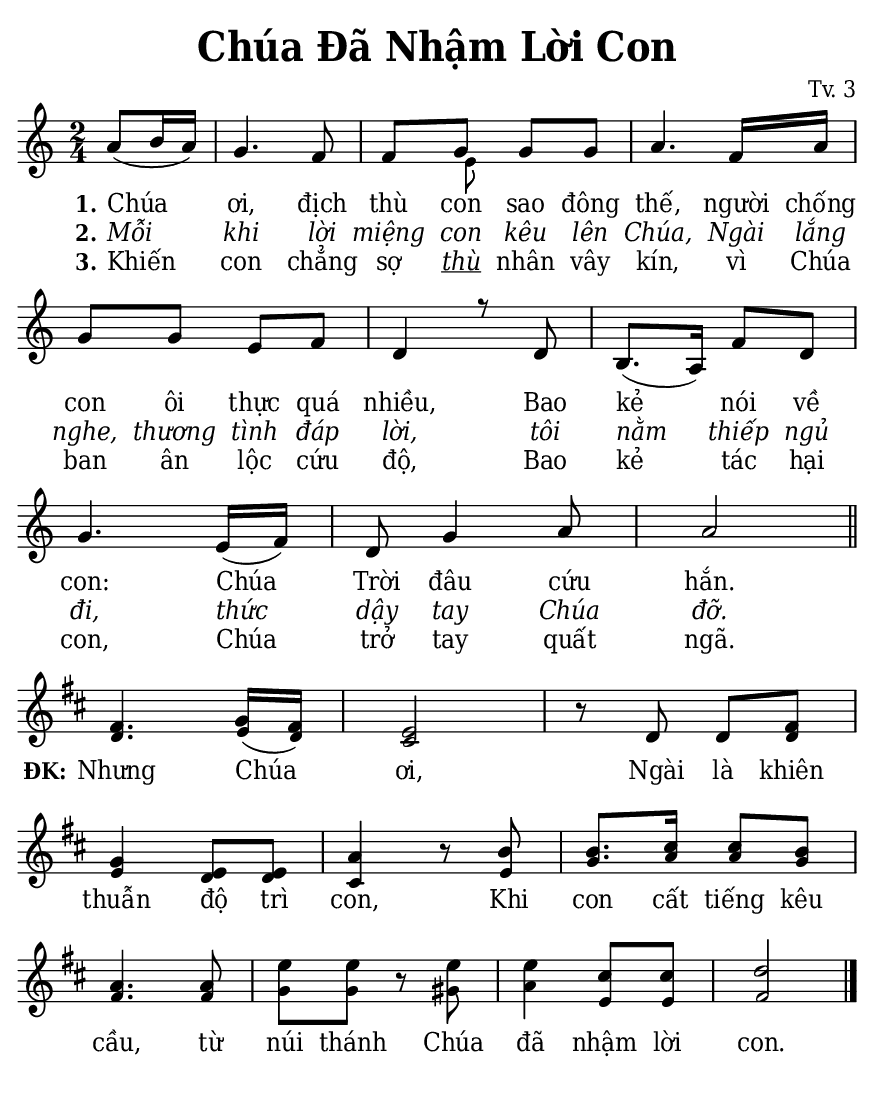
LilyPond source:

% Cài đặt chung\
\version "2.22.1"
\include "english.ly"

\header {
  title = \markup { \fontsize #1 "Chúa Đã Nhậm Lời Con" }
  composer = "Tv. 3"
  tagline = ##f
}

% Nhạc phiên khúc
nhacPhienKhucSop = \relative c'' {
  \partial 4 a8 _(b16 a) |
  g4. f8 |
  f
  <<
    {
      \voiceOne
      g
    }
    \new Voice = "splitpart" {
      \voiceTwo
      \once \override NoteColumn.force-hshift = #1
      \once \tiny e
    }
  >>
  g g |
  a4. f16 a |
  g8 g e f |
  d4 r8 d |
  b8. _(a16) f'8 d |
  g4. e16 _(f) |
  d8 g4 a8 |
  a2 \bar "||" \break
  
  \set Staff.explicitKeySignatureVisibility = #end-of-line-invisible
  \key d \major
  fs4. g16 (fs) |
  e2 |
  r8 d d fs |
  g4 e8 e |
  a4 r8 b |
  b8. cs16 cs8 b |
  a4. a8 |
  e' e r e |
  e4 cs8 cs |
  d2 \bar "|."
}

nhacPhienKhucAlto = \relative c' {
  r4
  R2*9
  
  \set Staff.explicitKeySignatureVisibility = #end-of-line-invisible
  \key d \major
  d4. e16 (d) |
  cs2 |
  r8 d d d |
  e4 d8 d |
  cs4 r8 e |
  g8. a16 a8 g |
  fs4. fs8 |
  g g r gs |
  a4 e8 e |
  fs2
}

% Lời phiên khúc
loiPhienKhucSop = \lyrics {
  <<
    {
      \set stanza = "1."
      Chúa ơi, địch thù con sao đông thế,
      người chống con ôi thực quá nhiều,
      Bao kẻ nói về con:
      Chúa Trời đâu cứu hắn.
    }
    \new Lyrics {
	    \set associatedVoice = "beSop"
	    \set stanza = "2."
      \override Lyrics.LyricText.font-shape = #'italic
	    Mỗi khi lời miệng con kêu lên Chúa,
	    Ngài lắng nghe, thương tình đáp lời,
	    tôi nằm thiếp ngủ đi,
	    thức dậy tay Chúa đỡ.
    }
    \new Lyrics {
	    \set associatedVoice = "beSop"
	    \set stanza = "3."
	    Khiến con chẳng sợ
	    \markup { \underline \italic "thù" }
	    nhân vây kín,
	    vì Chúa ban ân lộc cứu độ,
	    Bao kẻ tác hại con,
	    Chúa trở tay quất ngã.
    }
  >>
  \set stanza = "ĐK:"
  Nhưng Chúa ơi,
  Ngài là khiên thuẫn độ trì con,
  Khi con cất tiếng kêu cầu,
  từ núi thánh Chúa đã nhậm lời con.
}

% Dàn trang
\paper {
  #(set-paper-size "a5")
  top-margin = 3\mm
  bottom-margin = 3\mm
  left-margin = 3\mm
  right-margin = 3\mm
  indent = #0
  #(define fonts
	 (make-pango-font-tree "Deja Vu Serif Condensed"
	 		       "Deja Vu Serif Condensed"
			       "Deja Vu Serif Condensed"
			       (/ 20 20)))
  print-page-number = ##f
  system-system-spacing = #'((basic-distance . 0.1) (padding . 2.5))
}

TongNhip = {
  \key c \major \time 2/4
  \set Timing.beamExceptions = #'()
  \set Timing.baseMoment = #(ly:make-moment 1/4)
}

% Đổi kích thước nốt cho bè phụ
notBePhu =
#(define-music-function (font-size music) (number? ly:music?)
   (for-some-music
     (lambda (m)
       (if (music-is-of-type? m 'rhythmic-event)
           (begin
             (set! (ly:music-property m 'tweaks)
                   (cons `(font-size . ,font-size)
                         (ly:music-property m 'tweaks)))
             #t)
           #f))
     music)
   music)

\score {
  \new ChoirStaff <<
    \new Staff \with {
        \consists "Merge_rests_engraver"
        printPartCombineTexts = ##f
      }
      <<
      \new Voice \TongNhip \partCombine 
        \nhacPhienKhucSop
        \notBePhu -1 { \nhacPhienKhucAlto }
      \new NullVoice = beSop \nhacPhienKhucSop
      \new Lyrics \lyricsto beSop \loiPhienKhucSop
      >>
  >>
  \layout {
    \override Lyrics.LyricSpace.minimum-distance = #1.5
    \override Score.BarNumber.break-visibility = ##(#f #f #f)
    \override Score.SpacingSpanner.uniform-stretching = ##t
  } 
}
